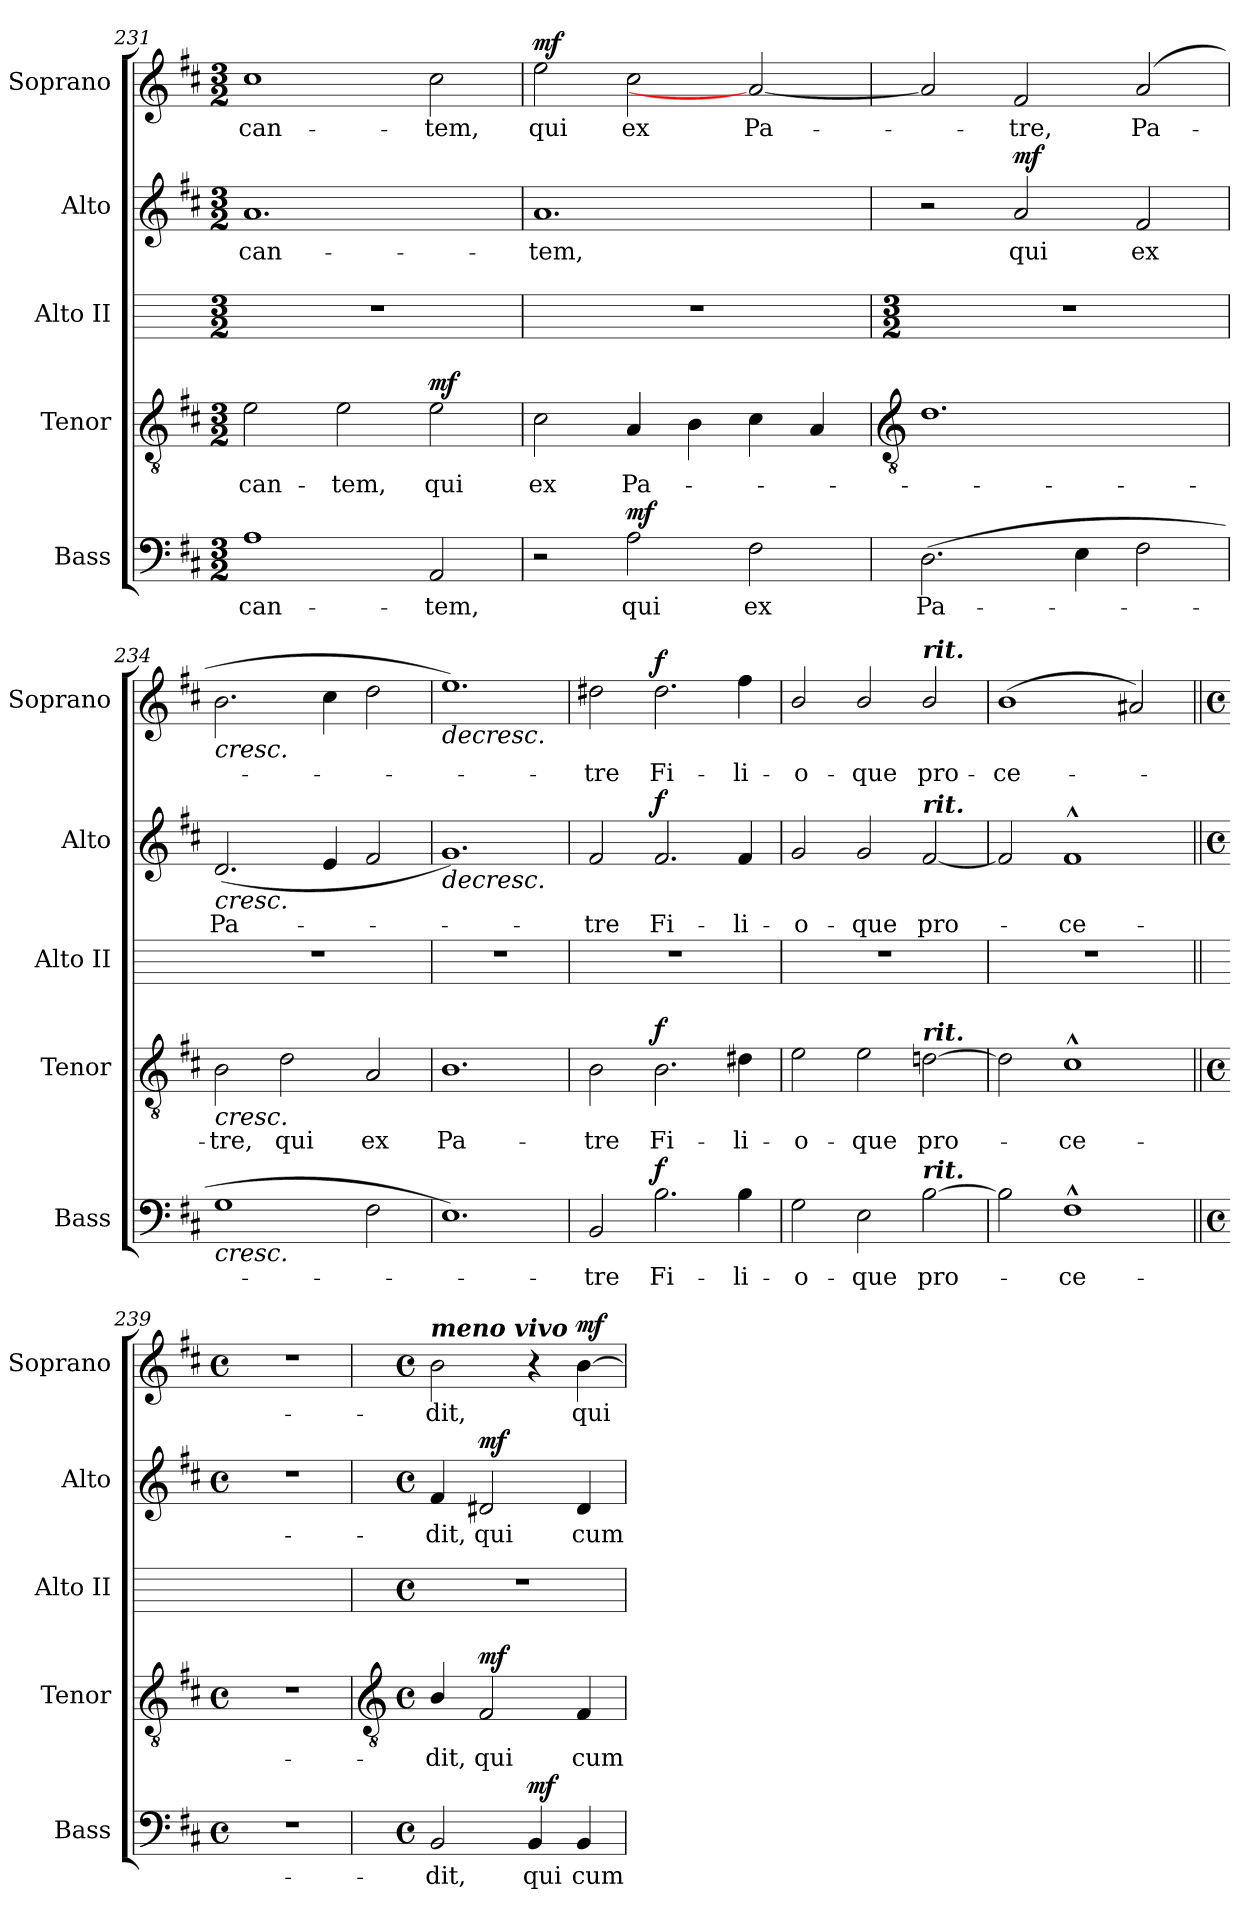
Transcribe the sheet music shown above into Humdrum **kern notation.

**kern	**text	**dynam	**kern	**text	**dynam	**kern	**kern	**text	**dynam	**kern	**text	**dynam
*part5	*part5	*part5	*part4	*part4	*part4	*part3	*part2	*part2	*part2	*part1	*part1	*part1
*staff5	*staff5	*staff5	*staff4	*staff4	*staff4	*staff3	*staff2	*staff2	*staff2	*staff1	*staff1	*staff1
*I"Bass	*	*	*I"Tenor	*	*	*I"Alto II	*I"Alto	*	*	*I"Soprano	*	*
*I'Bass	*	*	*I'Tenor	*	*	*I'Alto II	*I'Alto	*	*	*I'Soprano	*	*
*clefF4	*	*	*clefGv2	*	*	*	*clefG2	*	*	*clefG2	*	*
*k[f#c#]	*	*	*k[f#c#]	*	*	*	*k[f#c#]	*	*	*k[f#c#]	*	*
*D:	*	*	*D:	*	*	*	*D:	*	*	*D:	*	*
*M3/2	*	*	*M3/2	*	*	*M3/2	*M3/2	*	*	*M3/2	*	*
=231	=231	=231	=231	=231	=231	=231	=231	=231	=231	=231	=231	=231
!	!LO:LY:b	!	!	!LO:LY:b	!	!	!	!LO:LY:b	!	!	!LO:LY:b	!
1A	-can-	.	2e	-can-	.	1.r	1.a	-can-	.	1cc#	-can-	.
!	!	!	!	!LO:LY:b	!	!	!	!	!	!	!	!
.	.	.	2e	-tem,	.	.	.	.	.	.	.	.
!	!LO:LY:b	!	!	!LO:LY:b	!LO:DY:b	!	!	!	!	!	!LO:LY:b	!
2AA	-tem,	.	2e	qui	mf	.	.	.	.	2cc#	-tem,	.
=232	=232	=232	=232	=232	=232	=232	=232	=232	=232	=232	=232	=232
!	!	!	!	!LO:LY:b	!	!	!	!LO:LY:b	!	!	!LO:LY:b	!LO:DY:b
2r	.	.	2c#	ex	.	1.r	1.a	-tem,	.	2ee	qui	mf
!	!LO:LY:b	!LO:DY:b	!	!LO:LY:b	!	!	!	!	!	!	!LO:LY:b	!
2A	qui	mf	4A	Pa-	.	.	.	.	.	2cc#	ex	.
.	.	.	4B	.	.	.	.	.	.	.	.	.
!	!LO:LY:b	!	!	!	!	!	!	!	!	!	!LO:LY:b	!
2F#	ex	.	4c#	.	.	.	.	.	.	2a_	Pa-	.
.	.	.	4A	.	.	.	.	.	.	.	.	.
!!LO:LB:g=z
=233	=233	=233	=233	=233	=233	=233	=233	=233	=233	=233	=233	=233
*	*	*	*clefGv2	*	*	*	*	*	*	*	*	*
*	*	*	*	*	*	*M3/2	*	*	*	*	*	*
!	!LO:LY:b	!	!	!	!	!	!	!	!	!	!	!
(>2.D	Pa-	.	1.d	.	.	1.r	2r	.	.	2a]	.	.
!	!	!	!	!	!	!	!	!LO:LY:b	!LO:DY:b	!	!LO:LY:b	!
.	.	.	.	.	.	.	2a	qui	mf	2f#	tre,	.
4E	.	.	.	.	.	.	.	.	.	.	.	.
!	!	!	!	!	!	!	!	!LO:LY:b	!	!	!LO:LY:b	!
2F#	.	.	.	.	.	.	2f#	ex	.	(>2a	Pa-	.
=234	=234	=234	=234	=234	=234	=234	=234	=234	=234	=234	=234	=234
!	!	!LO:HP:b	!	!LO:LY:b	!LO:HP:b	!	!	!LO:LY:b	!LO:HP:b	!	!	!LO:HP:b
1G	.	<	2B	tre,	<	1.r	(<2.d	Pa-	<	2.b	.	<
!	!	!	!	!LO:LY:b	!	!	!	!	!	!	!	!
.	.	.	2d	qui	.	.	.	.	.	.	.	.
.	.	.	.	.	.	.	4e	.	.	4cc#	.	.
!	!	!	!	!LO:LY:b	!	!	!	!	!	!	!	!
2F#	.	.	2A	ex	.	.	2f#	.	.	2dd	.	.
=235	=235	=235	=235	=235	=235	=235	=235	=235	=235	=235	=235	=235
!	!	!	!	!LO:LY:b	!	!	!	!	!LO:HP:b	!	!	!LO:HP:b
1.E)	.	.	1.B	Pa-	.	1.r	1.g)	.	>	1.ee)	.	>
.	.	.	.	.	.	.	.	.	[	.	.	[
=236	=236	=236	=236	=236	=236	=236	=236	=236	=236	=236	=236	=236
!	!LO:LY:b	!	!	!LO:LY:b	!	!	!	!LO:LY:b	!	!	!LO:LY:b	!
2BB	tre	.	2B	-tre	.	1.r	2f#	tre	.	2dd#X	tre	.
!	!LO:LY:b	!LO:DY:b	!	!LO:LY:b	!LO:DY:b	!	!	!LO:LY:b	!LO:DY:b	!	!LO:LY:b	!LO:DY:b
2.B	Fi-	f	2.B	Fi-	f	.	2.f#	Fi-	f	2.dd#	Fi-	f
!	!LO:LY:b	!	!	!LO:LY:b	!	!	!	!LO:LY:b	!	!	!LO:LY:b	!
4B	-li-	.	4d#X	-li-	.	.	4f#	-li-	.	4ff#	-li-	.
=237	=237	=237	=237	=237	=237	=237	=237	=237	=237	=237	=237	=237
!	!LO:LY:b	!	!	!LO:LY:b	!	!	!	!LO:LY:b	!	!	!LO:LY:b	!
2G	-o-	.	2e	-o-	.	1.r	2g	-o-	.	2b/	-o-	.
!	!LO:LY:b	!	!	!LO:LY:b	!	!	!	!LO:LY:b	!	!	!LO:LY:b	!
2E	-que	.	2e	-que	.	.	2g	-que	.	2b/	-que	.
!	!	!	!	!	!	!	!	!	!	!LO:TX:a:Bi:t=rit.	!	!
!	!	!	!	!	!	!	!LO:TX:a:Bi:t=rit.	!	!	!	!	!
!	!	!	!LO:TX:a:Bi:t=rit.	!	!	!	!	!	!	!	!	!
!LO:TX:a:Bi:t=rit.	!	!	!	!	!	!	!	!	!	!	!	!
!	!LO:LY:b	!	!	!LO:LY:b	!	!	!	!LO:LY:b	!	!	!LO:LY:b	!
[2B	pro-	.	[2dn	pro-	.	.	[2f#	pro-	.	2b/	pro-	.
=238	=238	=238	=238	=238	=238	=238	=238	=238	=238	=238	=238	=238
!	!	!	!	!	!	!	!	!	!	!	!LO:LY:b	!
2B]	.	.	2d]	.	.	1.r	2f#]	.	.	(<1b	-ce-	.
!	!LO:LY:b	!	!	!LO:LY:b	!	!	!	!LO:LY:b	!	!	!	!
1F#^^	ce-	.	1c#^^	ce-	.	.	1f#^^	ce-	.	.	.	.
.	.	.	.	.	.	.	.	.	.	2a#X)	.	.
.	.	[	.	.	[	.	.	.	]	.	.	]
=239||	=239||	=239||	=239||	=239||	=239||	=239||	=239||	=239||	=239||	=239||	=239||	=239||
*M4/4	*	*	*M4/4	*	*	*	*M4/4	*	*	*M4/4	*	*
*met(c)	*	*	*met(c)	*	*	*	*met(c)	*	*	*met(c)	*	*
1r	.	.	1r	.	.	1ryy	1r	.	.	1r	.	.
!!LO:LB:g=z
=240	=240	=240	=240	=240	=240	=240	=240	=240	=240	=240	=240	=240
*	*	*	*clefGv2	*	*	*	*	*	*	*	*	*
*M4/4	*	*	*M4/4	*	*	*M4/4	*M4/4	*	*	*M4/4	*	*
*met(c)	*	*	*met(c)	*	*	*met(c)	*met(c)	*	*	*met(c)	*	*
*	*	*	*	*	*	*	*	*	*	*MM76	*	*
!	!	!	!	!	!	!	!	!	!	!LO:TX:a:Bi:t=meno vivo	!	!
!	!LO:LY:b	!	!	!LO:LY:b	!	!	!	!LO:LY:b	!	!	!LO:LY:b	!
2BB	-dit,	.	4B/	-dit,	.	1r	4f#	-dit,	.	2b	dit,	.
!	!	!	!	!LO:LY:b	!LO:DY:b	!	!	!LO:LY:b	!LO:DY:b	!	!	!
.	.	.	2F#	qui	mf	.	2d#X	qui	mf	.	.	.
!	!LO:LY:b	!LO:DY:b	!	!	!	!	!	!	!	!	!	!
4BB	qui	mf	.	.	.	.	.	.	.	4r	.	.
!	!LO:LY:b	!	!	!LO:LY:b	!	!	!	!LO:LY:b	!	!	!LO:LY:b	!LO:DY:b
4BB	cum	.	4F#	cum	.	.	4d#	cum	.	[4b	qui	mf
=	=	=	=	=	=	=	=	=	=	=	=	=
*-	*-	*-	*-	*-	*-	*-	*-	*-	*-	*-	*-	*-
